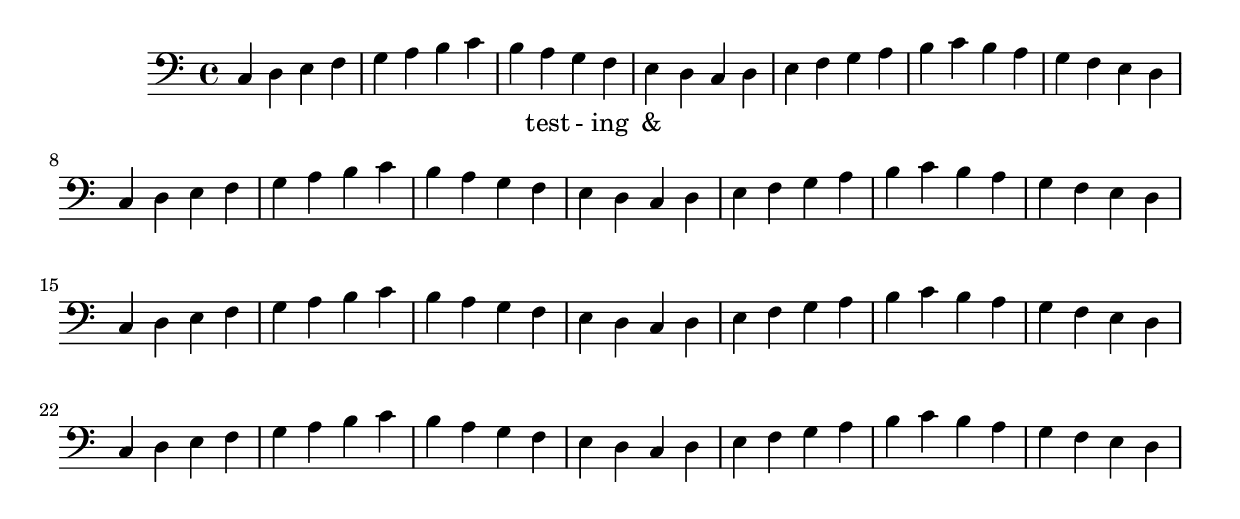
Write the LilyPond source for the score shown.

\version "2.18.2"
\language "english"

\score {
  
  \transpose c c {
    <<
    
      \relative c' {
      
        \clef bass
        \repeat unfold 8 {
         c,4 d e f 
         g a b c 
         b a g f 
         e d  %m1
        %m2
        }
      }
    
      \addlyrics {
       | _ _ _ _ | _ _ _ _ | 
        _ test - ing &
      } 

    >>
  }
  

  \midi{}
  \layout{}
}
